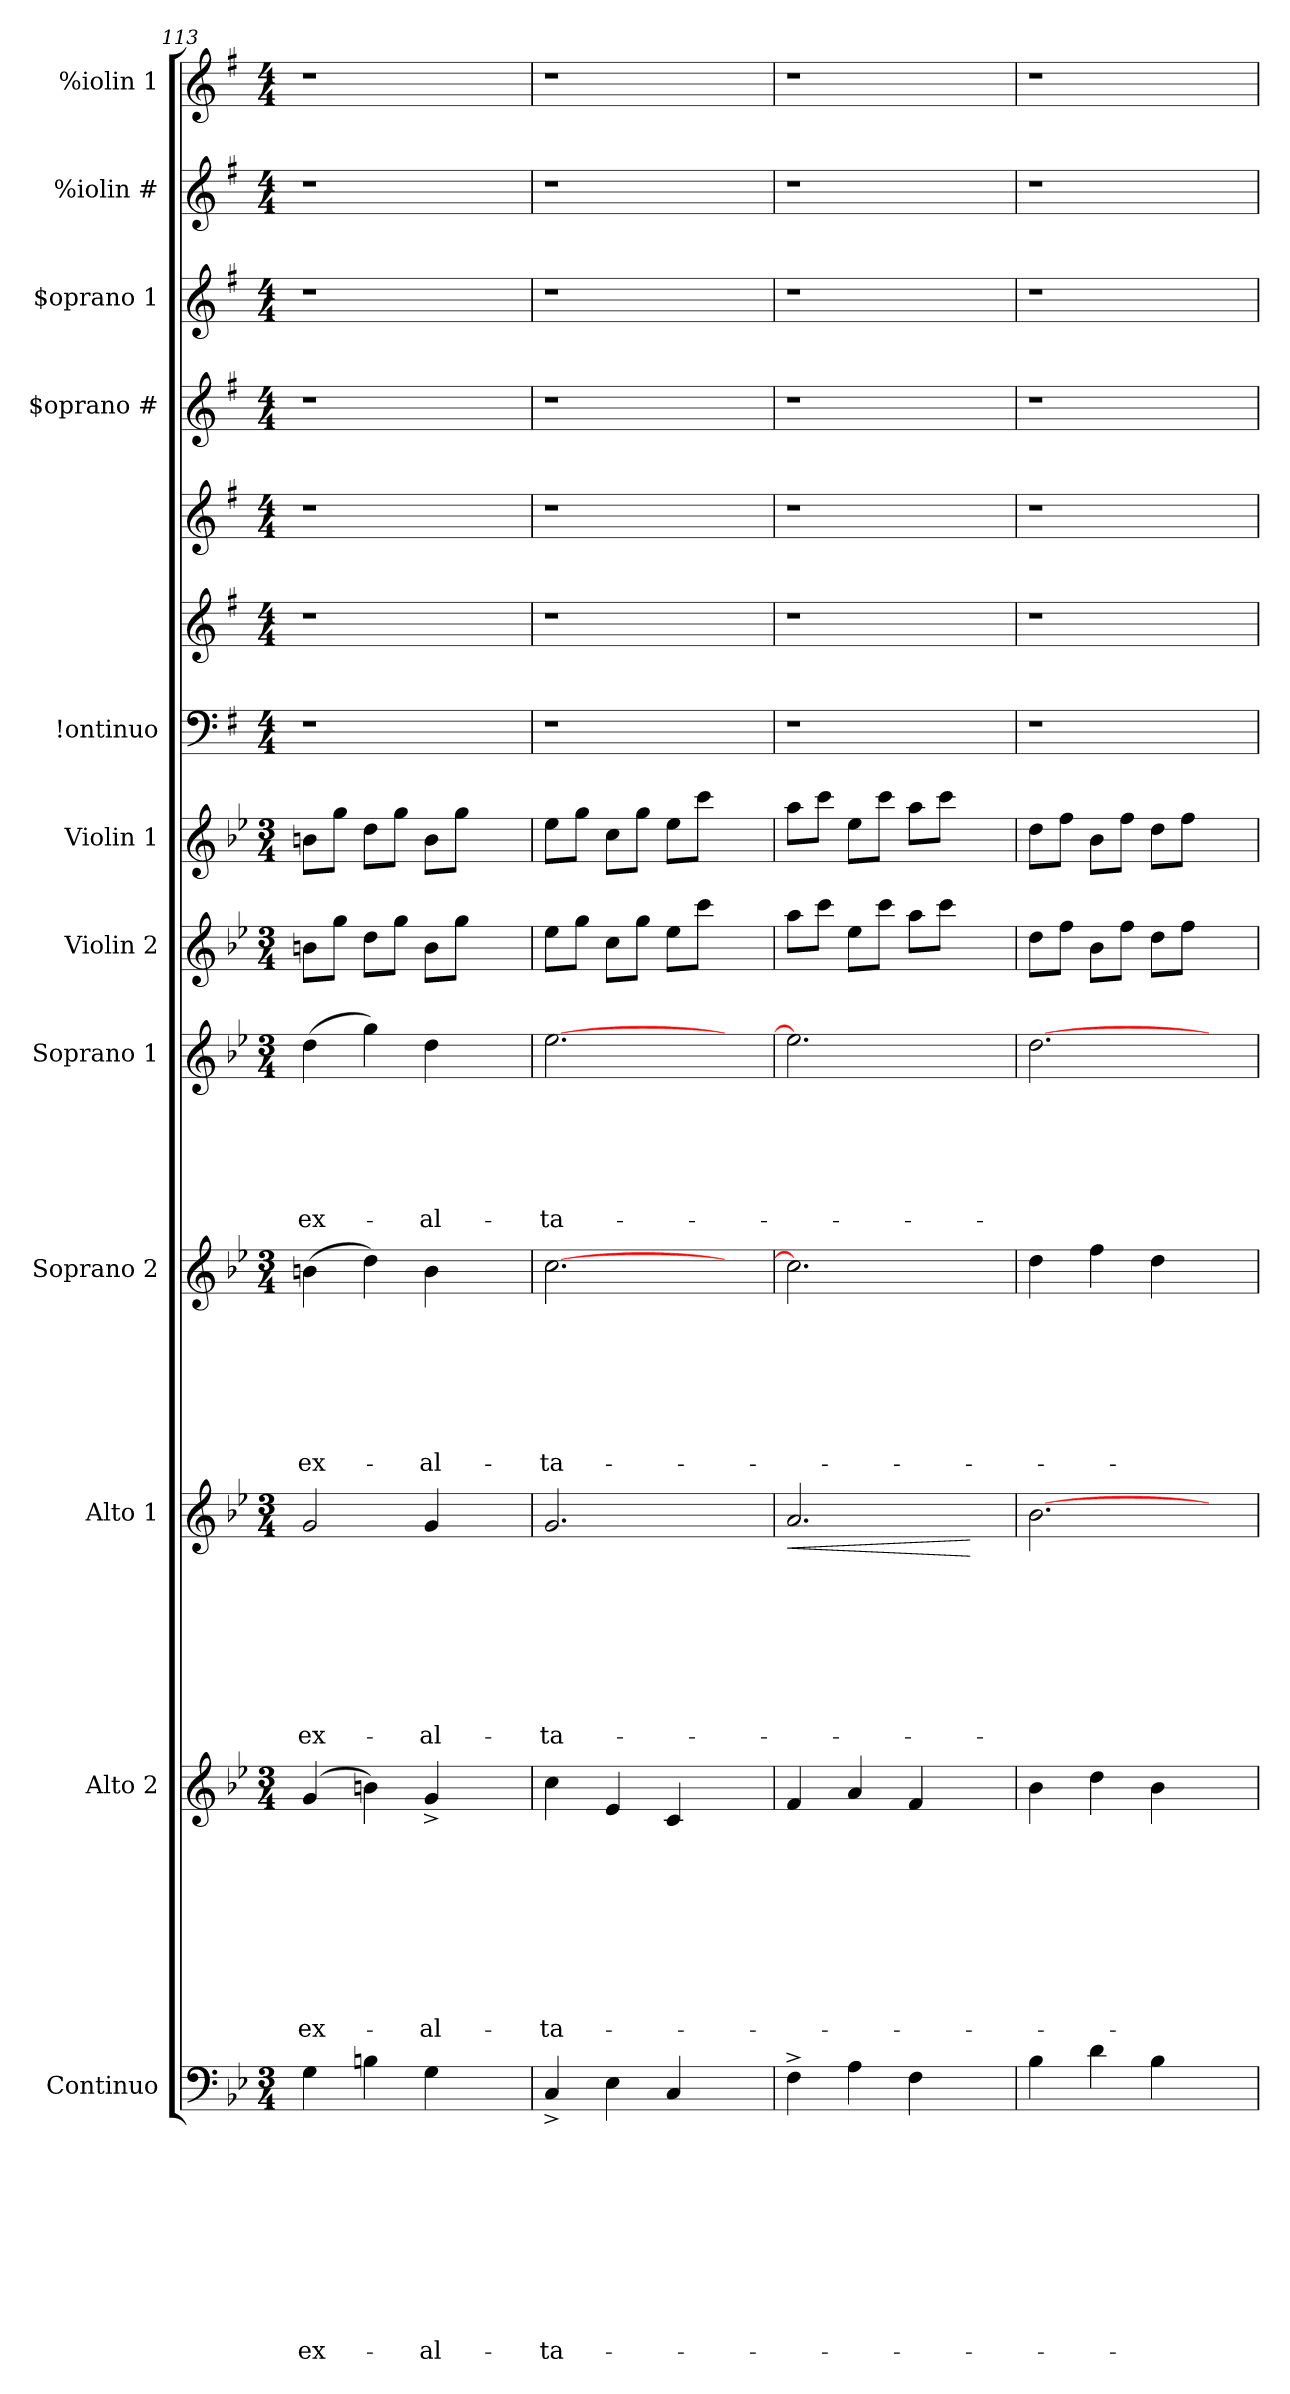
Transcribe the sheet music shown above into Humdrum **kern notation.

**kern	**text	**text	**text	**text	**text	**text	**text	**text	**text	**text	**kern	**text	**text	**text	**text	**text	**text	**text	**text	**text	**kern	**text	**text	**text	**text	**text	**text	**text	**text	**dynam	**kern	**text	**text	**text	**text	**text	**text	**text	**kern	**text	**text	**text	**text	**text	**text	**kern	**kern	**kern	**kern	**kern	**kern	**kern	**kern	**kern
*part14	*part14	*part14	*part14	*part14	*part14	*part14	*part14	*part14	*part14	*part14	*part13	*part13	*part13	*part13	*part13	*part13	*part13	*part13	*part13	*part13	*part12	*part12	*part12	*part12	*part12	*part12	*part12	*part12	*part12	*part12	*part11	*part11	*part11	*part11	*part11	*part11	*part11	*part11	*part10	*part10	*part10	*part10	*part10	*part10	*part10	*part9	*part8	*part7	*part6	*part5	*part4	*part3	*part2	*part1
*staff14	*staff14	*staff14	*staff14	*staff14	*staff14	*staff14	*staff14	*staff14	*staff14	*staff14	*staff13	*staff13	*staff13	*staff13	*staff13	*staff13	*staff13	*staff13	*staff13	*staff13	*staff12	*staff12	*staff12	*staff12	*staff12	*staff12	*staff12	*staff12	*staff12	*staff12	*staff11	*staff11	*staff11	*staff11	*staff11	*staff11	*staff11	*staff11	*staff10	*staff10	*staff10	*staff10	*staff10	*staff10	*staff10	*staff9	*staff8	*staff7	*staff6	*staff5	*staff4	*staff3	*staff2	*staff1
*I"Continuo	*	*	*	*	*	*	*	*	*	*	*I"Alto 2	*	*	*	*	*	*	*	*	*	*I"Alto 1	*	*	*	*	*	*	*	*	*	*I"Soprano 2	*	*	*	*	*	*	*	*I"Soprano 1	*	*	*	*	*	*	*I"Violin 2	*I"Violin 1	*I"!ontinuo	*I""lto #	*I""lto 1	*I"$oprano #	*I"$oprano 1	*I"%iolin #	*I"%iolin 1
*I'Con.	*	*	*	*	*	*	*	*	*	*	*I'A. 2	*	*	*	*	*	*	*	*	*	*I'A. 1	*	*	*	*	*	*	*	*	*	*I'S. 2	*	*	*	*	*	*	*	*I'S. 1	*	*	*	*	*	*	*I'Vln. 2	*I'Vln. 1	*I'!on.	*	*	*	*	*	*
*clefF4	*	*	*	*	*	*	*	*	*	*	*clefG2	*	*	*	*	*	*	*	*	*	*clefG2	*	*	*	*	*	*	*	*	*	*clefG2	*	*	*	*	*	*	*	*clefG2	*	*	*	*	*	*	*clefG2	*clefG2	*clefF4	*clefG2	*clefG2	*clefG2	*clefG2	*clefG2	*clefG2
*k[b-e-]	*	*	*	*	*	*	*	*	*	*	*k[b-e-]	*	*	*	*	*	*	*	*	*	*k[b-e-]	*	*	*	*	*	*	*	*	*	*k[b-e-]	*	*	*	*	*	*	*	*k[b-e-]	*	*	*	*	*	*	*k[b-e-]	*k[b-e-]	*k[f#]	*k[f#]	*k[f#]	*k[f#]	*k[f#]	*k[f#]	*k[f#]
*B-:	*	*	*	*	*	*	*	*	*	*	*B-:	*	*	*	*	*	*	*	*	*	*B-:	*	*	*	*	*	*	*	*	*	*B-:	*	*	*	*	*	*	*	*B-:	*	*	*	*	*	*	*B-:	*B-:	*G:	*G:	*G:	*G:	*G:	*G:	*G:
*M3/4	*	*	*	*	*	*	*	*	*	*	*M3/4	*	*	*	*	*	*	*	*	*	*M3/4	*	*	*	*	*	*	*	*	*	*M3/4	*	*	*	*	*	*	*	*M3/4	*	*	*	*	*	*	*M3/4	*M3/4	*M4/4	*M4/4	*M4/4	*M4/4	*M4/4	*M4/4	*M4/4
=113	=113	=113	=113	=113	=113	=113	=113	=113	=113	=113	=113	=113	=113	=113	=113	=113	=113	=113	=113	=113	=113	=113	=113	=113	=113	=113	=113	=113	=113	=113	=113	=113	=113	=113	=113	=113	=113	=113	=113	=113	=113	=113	=113	=113	=113	=113	=113	=113	=113	=113	=113	=113	=113	=113
!	!	!	!	!	!	!	!	!	!	!LO:LY:a	!	!	!	!	!	!	!	!	!	!LO:LY:b	!	!	!	!	!	!	!	!	!LO:LY:b	!	!	!	!	!	!	!	!	!LO:LY:b	!	!	!	!	!	!	!LO:LY:b	!	!	!	!	!	!	!	!	!
4G\	.	.	.	.	.	.	.	.	.	ex-	(4g/	.	.	.	.	.	.	.	.	ex-	2g/	.	.	.	.	.	.	.	ex-	.	(>4bn\	.	.	.	.	.	.	ex-	(>4dd\	.	.	.	.	.	ex-	8bn\L	8bn\L	1r	1r	1r	1r	1r	1r	1r
.	.	.	.	.	.	.	.	.	.	.	.	.	.	.	.	.	.	.	.	.	.	.	.	.	.	.	.	.	.	.	.	.	.	.	.	.	.	.	.	.	.	.	.	.	.	8gg\J	8gg\J	.	.	.	.	.	.	.
4Bn\	.	.	.	.	.	.	.	.	.	.	4bn\)	.	.	.	.	.	.	.	.	.	.	.	.	.	.	.	.	.	.	.	4dd\)	.	.	.	.	.	.	.	4gg\)	.	.	.	.	.	.	8dd\L	8dd\L	.	.	.	.	.	.	.
.	.	.	.	.	.	.	.	.	.	.	.	.	.	.	.	.	.	.	.	.	.	.	.	.	.	.	.	.	.	.	.	.	.	.	.	.	.	.	.	.	.	.	.	.	.	8gg\J	8gg\J	.	.	.	.	.	.	.
!	!	!	!	!	!	!	!	!	!	!LO:LY:a	!	!	!	!	!	!	!	!	!	!LO:LY:b	!	!	!	!	!	!	!	!	!LO:LY:b	!	!	!	!	!	!	!	!	!LO:LY:b	!	!	!	!	!	!	!LO:LY:b	!	!	!	!	!	!	!	!	!
4G\	.	.	.	.	.	.	.	.	.	-al-	4g^</	.	.	.	.	.	.	.	.	-al-	4g/	.	.	.	.	.	.	.	-al-	.	4b\	.	.	.	.	.	.	-al-	4dd\	.	.	.	.	.	-al-	8b\L	8b\L	.	.	.	.	.	.	.
.	.	.	.	.	.	.	.	.	.	.	.	.	.	.	.	.	.	.	.	.	.	.	.	.	.	.	.	.	.	.	.	.	.	.	.	.	.	.	.	.	.	.	.	.	.	8gg\J	8gg\J	.	.	.	.	.	.	.
4ryy	.	.	.	.	.	.	.	.	.	.	4ryy	.	.	.	.	.	.	.	.	.	4ryy	.	.	.	.	.	.	.	.	.	4ryy	.	.	.	.	.	.	.	4ryy	.	.	.	.	.	.	4ryy	4ryy	.	.	.	.	.	.	.
=114	=114	=114	=114	=114	=114	=114	=114	=114	=114	=114	=114	=114	=114	=114	=114	=114	=114	=114	=114	=114	=114	=114	=114	=114	=114	=114	=114	=114	=114	=114	=114	=114	=114	=114	=114	=114	=114	=114	=114	=114	=114	=114	=114	=114	=114	=114	=114	=114	=114	=114	=114	=114	=114	=114
!	!	!	!	!	!	!	!	!	!	!LO:LY:a	!	!	!	!	!	!	!	!	!	!LO:LY:b	!	!	!	!	!	!	!	!	!LO:LY:b	!	!	!	!	!	!	!	!	!LO:LY:b	!	!	!	!	!	!	!LO:LY:b	!	!	!	!	!	!	!	!	!
4C^</	.	.	.	.	.	.	.	.	.	-ta-	4cc\	.	.	.	.	.	.	.	.	-ta-	2.g/	.	.	.	.	.	.	.	-ta-	.	[>2.cc\	.	.	.	.	.	.	-ta-	[>2.ee-\	.	.	.	.	.	-ta-	8ee-\L	8ee-\L	1r	1r	1r	1r	1r	1r	1r
.	.	.	.	.	.	.	.	.	.	.	.	.	.	.	.	.	.	.	.	.	.	.	.	.	.	.	.	.	.	.	.	.	.	.	.	.	.	.	.	.	.	.	.	.	.	8gg\J	8gg\J	.	.	.	.	.	.	.
4E-\	.	.	.	.	.	.	.	.	.	.	4e-/	.	.	.	.	.	.	.	.	.	.	.	.	.	.	.	.	.	.	.	.	.	.	.	.	.	.	.	.	.	.	.	.	.	.	8cc\L	8cc\L	.	.	.	.	.	.	.
.	.	.	.	.	.	.	.	.	.	.	.	.	.	.	.	.	.	.	.	.	.	.	.	.	.	.	.	.	.	.	.	.	.	.	.	.	.	.	.	.	.	.	.	.	.	8gg\J	8gg\J	.	.	.	.	.	.	.
4C/	.	.	.	.	.	.	.	.	.	.	4c/	.	.	.	.	.	.	.	.	.	.	.	.	.	.	.	.	.	.	.	.	.	.	.	.	.	.	.	.	.	.	.	.	.	.	8ee-\L	8ee-\L	.	.	.	.	.	.	.
.	.	.	.	.	.	.	.	.	.	.	.	.	.	.	.	.	.	.	.	.	.	.	.	.	.	.	.	.	.	.	.	.	.	.	.	.	.	.	.	.	.	.	.	.	.	8ccc\J	8ccc\J	.	.	.	.	.	.	.
4ryy	.	.	.	.	.	.	.	.	.	.	4ryy	.	.	.	.	.	.	.	.	.	4ryy	.	.	.	.	.	.	.	.	.	4ryy	.	.	.	.	.	.	.	4ryy	.	.	.	.	.	.	4ryy	4ryy	.	.	.	.	.	.	.
=115	=115	=115	=115	=115	=115	=115	=115	=115	=115	=115	=115	=115	=115	=115	=115	=115	=115	=115	=115	=115	=115	=115	=115	=115	=115	=115	=115	=115	=115	=115	=115	=115	=115	=115	=115	=115	=115	=115	=115	=115	=115	=115	=115	=115	=115	=115	=115	=115	=115	=115	=115	=115	=115	=115
!	!	!	!	!	!	!	!	!	!	!	!	!	!	!	!	!	!	!	!	!	!	!	!	!	!	!	!	!	!	!LO:HP:b	!	!	!	!	!	!	!	!	!	!	!	!	!	!	!	!	!	!	!	!	!	!	!	!
4F^>\	.	.	.	.	.	.	.	.	.	.	4f/	.	.	.	.	.	.	.	.	.	2.a/	.	.	.	.	.	.	.	.	<	2.cc\]	.	.	.	.	.	.	.	2.ee-\]	.	.	.	.	.	.	8aa\L	8aa\L	1r	1r	1r	1r	1r	1r	1r
.	.	.	.	.	.	.	.	.	.	.	.	.	.	.	.	.	.	.	.	.	.	.	.	.	.	.	.	.	.	.	.	.	.	.	.	.	.	.	.	.	.	.	.	.	.	8ccc\J	8ccc\J	.	.	.	.	.	.	.
4A\	.	.	.	.	.	.	.	.	.	.	4a/	.	.	.	.	.	.	.	.	.	.	.	.	.	.	.	.	.	.	.	.	.	.	.	.	.	.	.	.	.	.	.	.	.	.	8ee-\L	8ee-\L	.	.	.	.	.	.	.
.	.	.	.	.	.	.	.	.	.	.	.	.	.	.	.	.	.	.	.	.	.	.	.	.	.	.	.	.	.	.	.	.	.	.	.	.	.	.	.	.	.	.	.	.	.	8ccc\J	8ccc\J	.	.	.	.	.	.	.
4F\	.	.	.	.	.	.	.	.	.	.	4f/	.	.	.	.	.	.	.	.	.	.	.	.	.	.	.	.	.	.	.	.	.	.	.	.	.	.	.	.	.	.	.	.	.	.	8aa\L	8aa\L	.	.	.	.	.	.	.
.	.	.	.	.	.	.	.	.	.	.	.	.	.	.	.	.	.	.	.	.	.	.	.	.	.	.	.	.	.	.	.	.	.	.	.	.	.	.	.	.	.	.	.	.	.	8ccc\J	8ccc\J	.	.	.	.	.	.	.
4ryy	.	.	.	.	.	.	.	.	.	.	4ryy	.	.	.	.	.	.	.	.	.	4ryy	.	.	.	.	.	.	.	.	[	4ryy	.	.	.	.	.	.	.	4ryy	.	.	.	.	.	.	4ryy	4ryy	.	.	.	.	.	.	.
=116	=116	=116	=116	=116	=116	=116	=116	=116	=116	=116	=116	=116	=116	=116	=116	=116	=116	=116	=116	=116	=116	=116	=116	=116	=116	=116	=116	=116	=116	=116	=116	=116	=116	=116	=116	=116	=116	=116	=116	=116	=116	=116	=116	=116	=116	=116	=116	=116	=116	=116	=116	=116	=116	=116
4B-\	.	.	.	.	.	.	.	.	.	.	4b-\	.	.	.	.	.	.	.	.	.	[<2.b-\	.	.	.	.	.	.	.	.	.	4dd\	.	.	.	.	.	.	.	[<2.dd\	.	.	.	.	.	.	8dd\L	8dd\L	1r	1r	1r	1r	1r	1r	1r
.	.	.	.	.	.	.	.	.	.	.	.	.	.	.	.	.	.	.	.	.	.	.	.	.	.	.	.	.	.	.	.	.	.	.	.	.	.	.	.	.	.	.	.	.	.	8ff\J	8ff\J	.	.	.	.	.	.	.
4d\	.	.	.	.	.	.	.	.	.	.	4dd\	.	.	.	.	.	.	.	.	.	.	.	.	.	.	.	.	.	.	.	4ff\	.	.	.	.	.	.	.	.	.	.	.	.	.	.	8b-\L	8b-\L	.	.	.	.	.	.	.
.	.	.	.	.	.	.	.	.	.	.	.	.	.	.	.	.	.	.	.	.	.	.	.	.	.	.	.	.	.	.	.	.	.	.	.	.	.	.	.	.	.	.	.	.	.	8ff\J	8ff\J	.	.	.	.	.	.	.
4B-\	.	.	.	.	.	.	.	.	.	.	4b-\	.	.	.	.	.	.	.	.	.	.	.	.	.	.	.	.	.	.	.	4dd\	.	.	.	.	.	.	.	.	.	.	.	.	.	.	8dd\L	8dd\L	.	.	.	.	.	.	.
.	.	.	.	.	.	.	.	.	.	.	.	.	.	.	.	.	.	.	.	.	.	.	.	.	.	.	.	.	.	.	.	.	.	.	.	.	.	.	.	.	.	.	.	.	.	8ff\J	8ff\J	.	.	.	.	.	.	.
4ryy	.	.	.	.	.	.	.	.	.	.	4ryy	.	.	.	.	.	.	.	.	.	4ryy	.	.	.	.	.	.	.	.	.	4ryy	.	.	.	.	.	.	.	4ryy	.	.	.	.	.	.	4ryy	4ryy	.	.	.	.	.	.	.
=	=	=	=	=	=	=	=	=	=	=	=	=	=	=	=	=	=	=	=	=	=	=	=	=	=	=	=	=	=	=	=	=	=	=	=	=	=	=	=	=	=	=	=	=	=	=	=	=	=	=	=	=	=	=
*-	*-	*-	*-	*-	*-	*-	*-	*-	*-	*-	*-	*-	*-	*-	*-	*-	*-	*-	*-	*-	*-	*-	*-	*-	*-	*-	*-	*-	*-	*-	*-	*-	*-	*-	*-	*-	*-	*-	*-	*-	*-	*-	*-	*-	*-	*-	*-	*-	*-	*-	*-	*-	*-	*-
